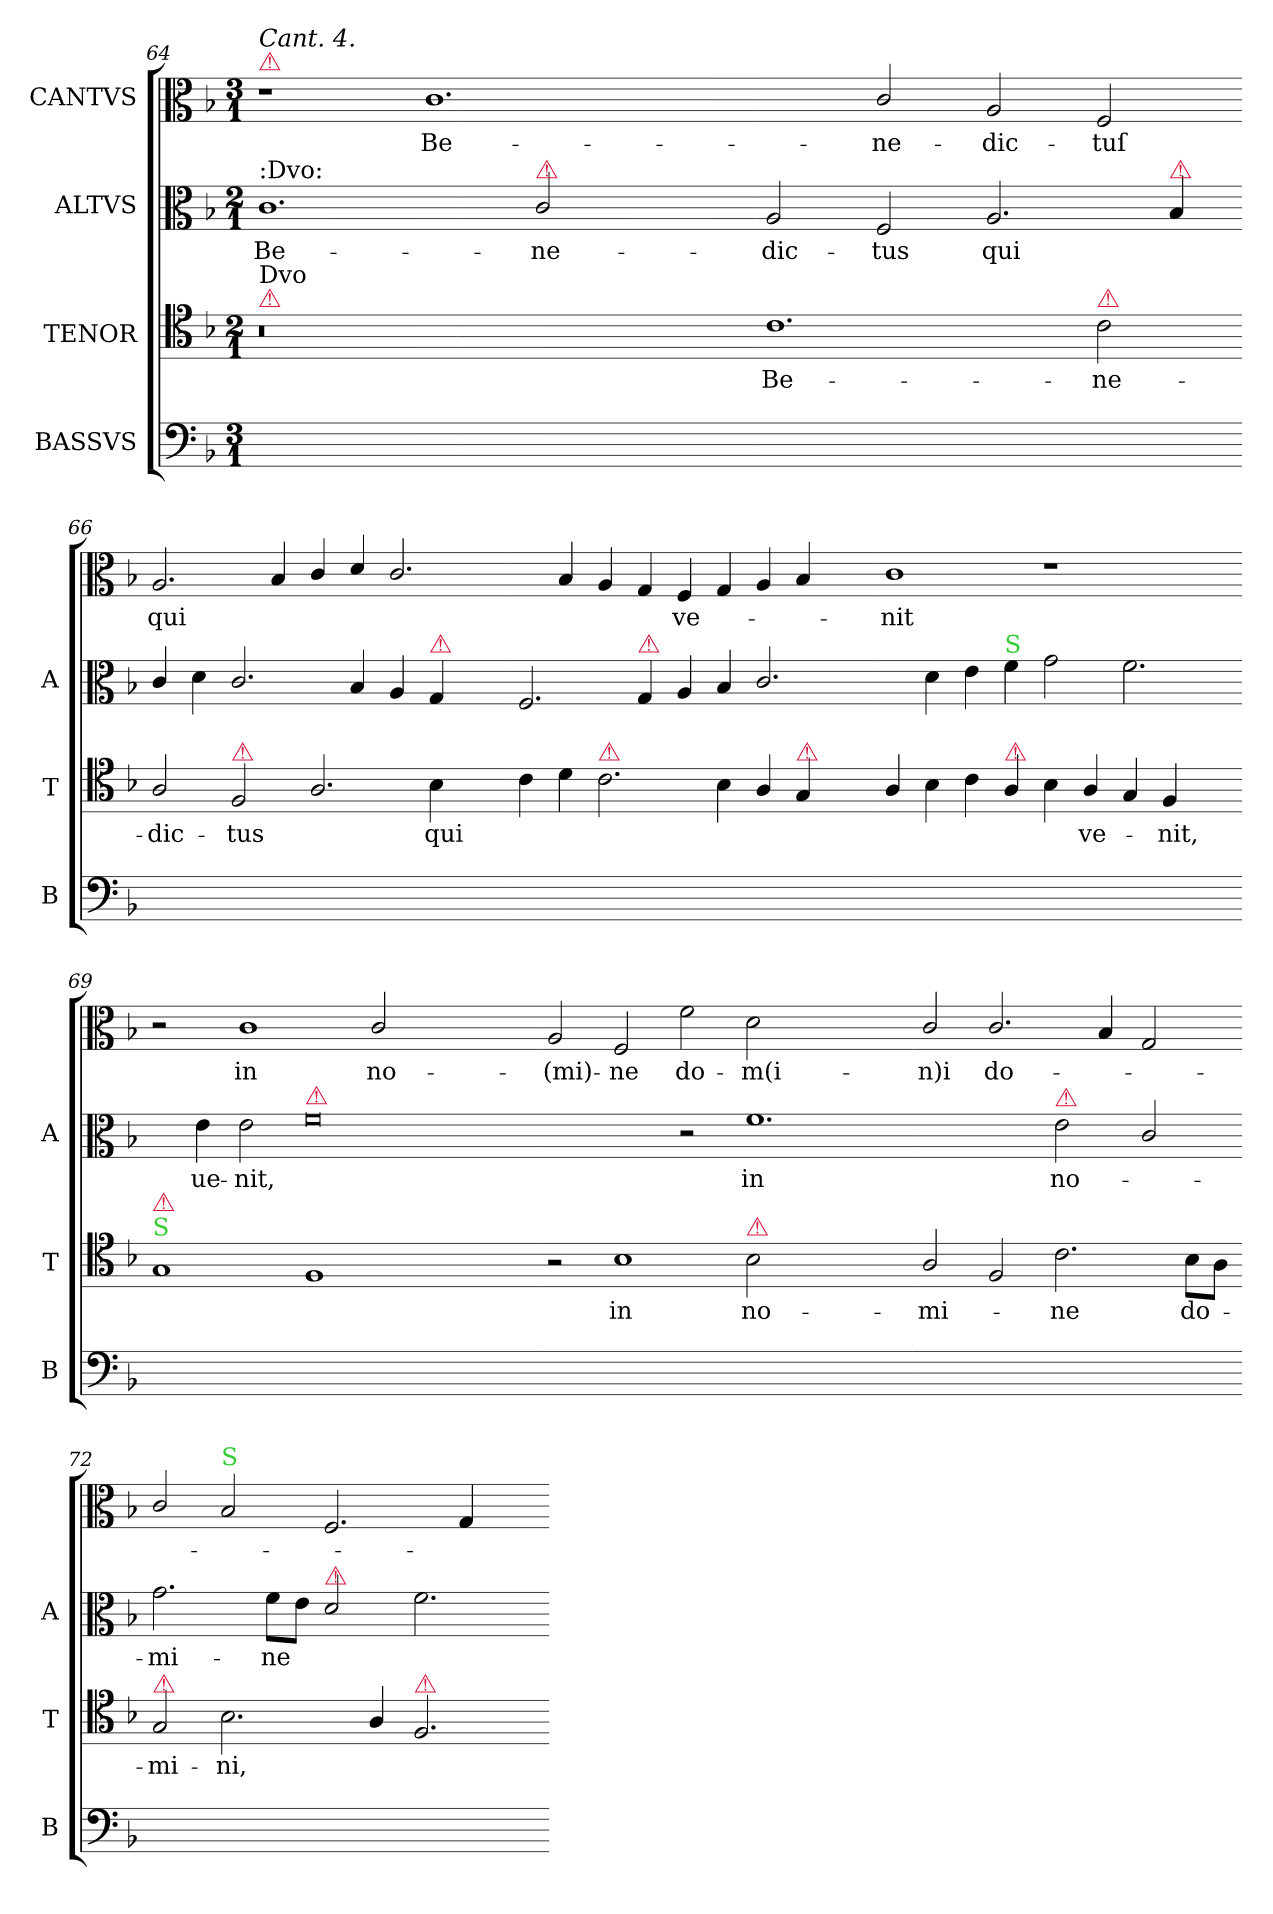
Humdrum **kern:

**kern	**kern	**text	**kern	**text	**kern	**text
*part4	*part3	*part3	*part2	*part2	*part1	*part1
*staff4	*staff3	*staff3	*staff2	*staff2	*staff1	*staff1
*I"BASSVS	*I"TENOR	*	*I"ALTVS	*	*I"CANTVS	*
*I'B	*I'T	*	*I'A	*	*	*
*clefF4	*clefC4	*	*clefC3	*	*clefC3	*
*k[b-]	*k[b-]	*	*k[b-]	*	*k[b-]	*
*F:	*F:	*	*F:	*	*F:	*
*M3/1	*M2/1	*	*M2/1	*	*M3/1	*
=64	=64	=64	=64	=64	=64	=64
!	!	!	!	!	!LO:TX:a:color=crimson:t=⚠	!
!	!	!	!	!	!LO:TX:a:i:t=Cant. 4.	!
!	!	!	!LO:TX:a:t=&colon;Dvo&colon;	!	!	!
!	!LO:TX:a:color=crimson:t=⚠	!	!	!	!	!
!	!LO:TX:a:t=Dvo	!	!	!	!	!
0ryy	0r	.	1.c	Be-	1r	.
.	.	.	.	.	1.c	Be-
!	!	!	!LO:TX:a:color=crimson:t=⚠	!	!	!
.	.	.	2c/	-ne-	.	.
2ryy	2ryy	.	2ryy	.	.	.
=65-	=65-	=65-	=65-	=65-	=65-	=65-
0ryy	1.c	Be-	2A/	-dic-	2ryy	.
.	.	.	2F/	-tus	2c/	-ne-
.	.	.	2.A/	qui	2A/	-dic-
!	!LO:TX:a:color=crimson:t=⚠	!	!	!	!	!
.	2c\	-ne-	.	.	2F/	tuſ
!	!	!	!LO:TX:a:color=crimson:t=⚠	!	!	!
.	.	.	4B-/	.	.	.
=66-	=66-	=66-	=66-	=66-	=66-	=66-
0ryy	2A/	-dic-	4c/	.	2.A/	qui
.	.	.	4d\	.	.	.
!	!LO:TX:a:color=crimson:t=⚠	!	!	!	!	!
.	2F/	-tus	2.c/	.	.	.
.	.	.	.	.	4B-/	.
.	2.A/	.	.	.	4c/	.
.	.	.	4B-/	.	4d/	.
.	.	.	4A/	.	2.c/	.
!	!	!	!LO:TX:a:color=crimson:t=⚠	!	!	!
.	4B-\	qui	4G/	.	.	.
4ryy	4ryy	.	4ryy	.	.	.
=67-	=67-	=67-	=67-	=67-	=67-	=67-
0ryy	4c\	.	2.F/	.	4ryy	.
.	4d\	.	.	.	4B-/	.
!	!LO:TX:a:color=crimson:t=⚠	!	!	!	!	!
.	2.c\	.	.	.	4A/	.
!	!	!	!LO:TX:a:color=crimson:t=⚠	!	!	!
.	.	.	4G/	.	4G/	.
.	.	.	4A/	.	4F/	ve-
.	4B-\	.	4B-/	.	4G/	.
.	4A/	.	2.c/	.	4A/	.
!	!LO:TX:a:color=crimson:t=⚠	!	!	!	!	!
.	4G/	.	.	.	4B-/	.
4ryy	4ryy	.	.	.	4ryy	.
=68-	=68-	=68-	=68-	=68-	=68-	=68-
0ryy	4A/	.	4ryy	.	1c	-nit
.	4B-\	.	4d\	.	.	.
.	4c\	.	4e\	.	.	.
!	!	!	!LO:TX:a:color=limegreen:t=S	!	!	!
!	!LO:TX:a:color=crimson:t=⚠	!	!	!	!	!
.	4A/	.	4f\	.	.	.
.	4B-\	.	2g\	.	1r	.
.	4A/	ve-	.	.	.	.
.	4G/	.	2.f\	.	.	.
.	4F/	-nit,	.	.	.	.
4ryy	4ryy	.	.	.	4ryy	.
=69-	=69-	=69-	=69-	=69-	=69-	=69-
!	!LO:TX:a:color=limegreen:t=S	!	!	!	!	!
!	!LO:TX:a:color=crimson:t=⚠	!	!	!	!	!
0ryy	1G	.	4ryy	.	2r	.
.	.	.	4e\	ue-	.	.
.	.	.	2e\	-nit,	1c	in
!	!	!	!LO:TX:a:color=crimson:t=⚠	!	!	!
.	1F	.	0f	.	.	.
.	.	.	.	.	2c/	no-
1ryy	1ryy	.	.	.	1ryy	.
=70-	=70-	=70-	=70-	=70-	=70-	=70-
0ryy	2r	.	1ryy	.	2A/	-(mi)-
.	1B-	in	.	.	2F/	-ne
.	.	.	2r	.	2f\	do-
!	!LO:TX:a:color=crimson:t=⚠	!	!	!	!	!
.	2B-\	no-	1.f\	in	2d\	-m(i-
1ryy	1ryy	.	.	.	1ryy	.
=71-	=71-	=71-	=71-	=71-	=71-	=71-
0ryy	2A/	-mi-	1ryy	.	2c/	-n)i
.	2F/	.	.	.	2.c/	do-
!	!	!	!LO:TX:a:color=crimson:t=⚠	!	!	!
.	2.c\	-ne	2e\	no-	.	.
.	.	.	.	.	4B-/	.
.	.	.	2c/	.	2G/	.
.	8B-\L	do-	.	.	.	.
.	8A\J	.	.	.	.	.
=72-	=72-	=72-	=72-	=72-	=72-	=72-
!	!LO:TX:a:color=crimson:t=⚠	!	!	!	!	!
0ryy	2G/	-mi-	2.g\	-mi-	2c/	.
!	!	!	!	!	!LO:TX:a:color=limegreen:t=S	!
.	2.B-\	-ni,	.	.	2B-/	.
.	.	.	8f\L	-ne	.	.
.	.	.	8e\J	.	.	.
!	!	!	!LO:TX:a:color=crimson:t=⚠	!	!	!
.	.	.	2d/	.	2.F/	.
.	4A/	.	.	.	.	.
!	!LO:TX:a:color=crimson:t=⚠	!	!	!	!	!
.	2.F/	.	2.f\	.	.	.
.	.	.	.	.	4G/	.
4ryy	.	.	.	.	4ryy	.
=-	=-	=-	=-	=-	=-	=-
*-	*-	*-	*-	*-	*-	*-
